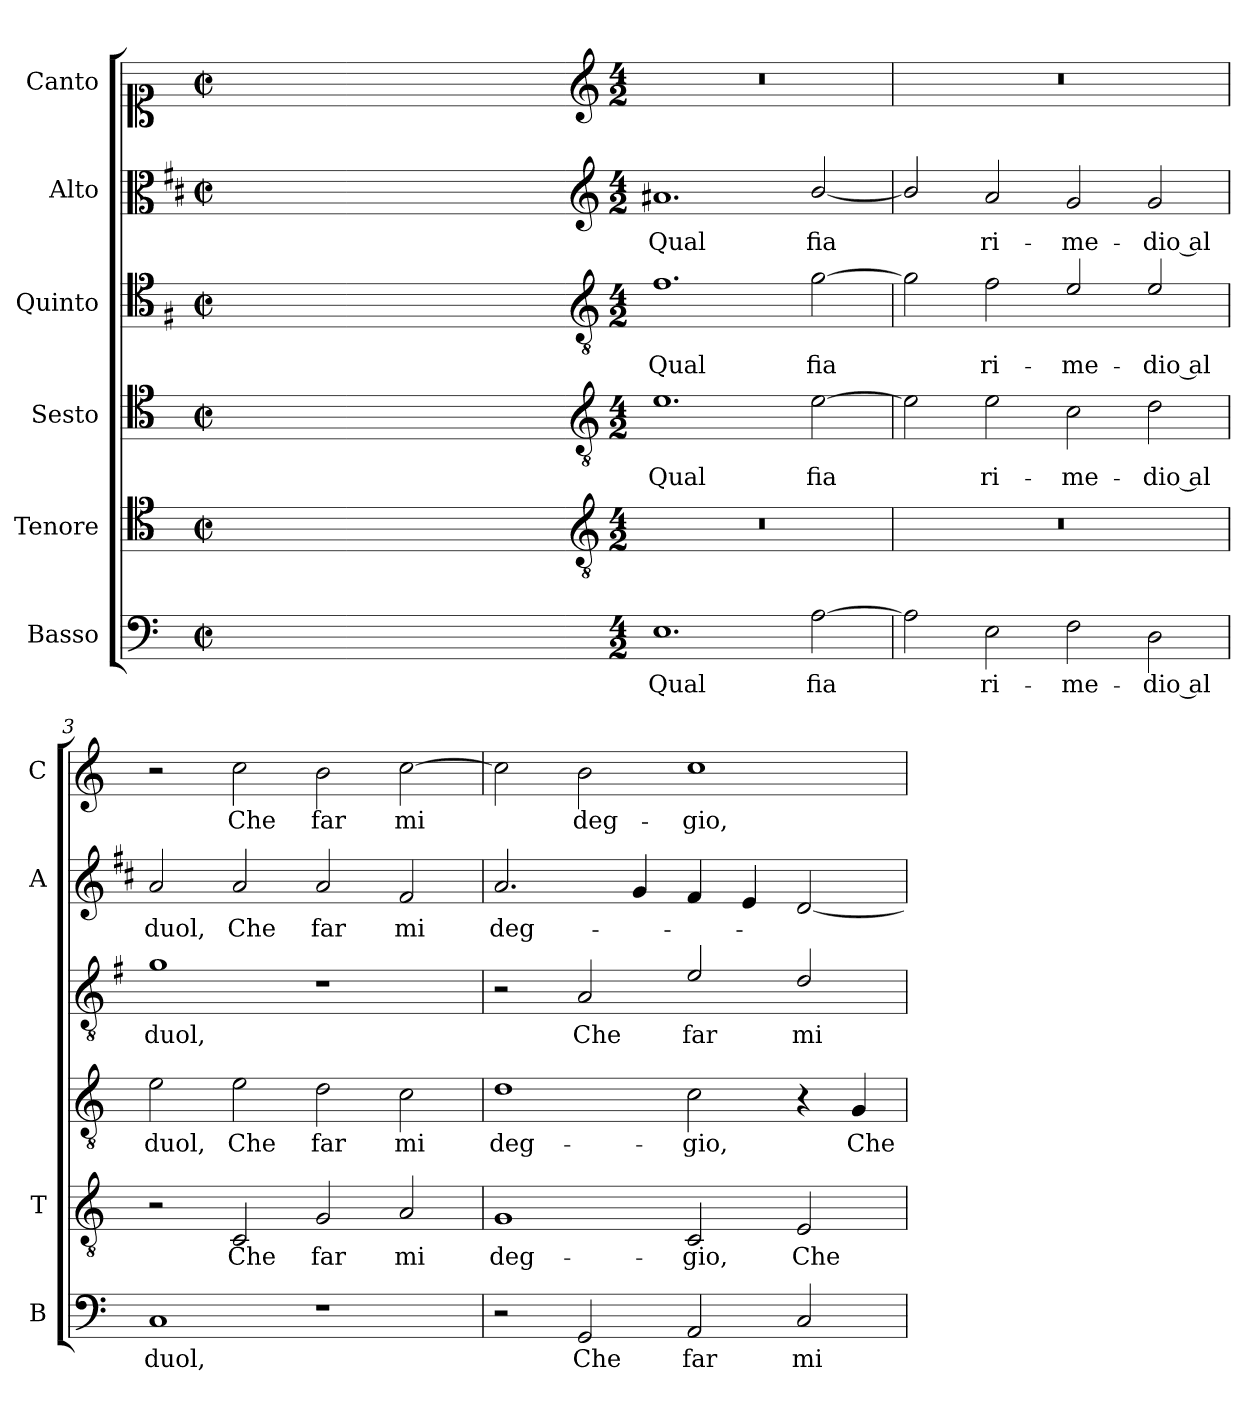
**kern	**text	**kern	**text	**kern	**text	**kern	**text	**kern	**text	**kern	**text
*part6	*part6	*part5	*part5	*part4	*part4	*part3	*part3	*part2	*part2	*part1	*part1
*staff6	*staff6	*staff5	*staff5	*staff4	*staff4	*staff3	*staff3	*staff2	*staff2	*staff1	*staff1
*I"Basso	*	*I"Tenore	*	*I"Sesto	*	*I"Quinto	*	*I"Alto	*	*I"Canto	*
*I'B	*	*I'T	*	*	*	*	*	*I'A	*	*I'C	*
*clefF4	*	*clefC4	*	*clefC4	*	*clefC4	*	*clefC3	*	*clefC1	*
*	*	*	*	*	*	*ITrd4c7	*	*ITrd1c2	*	*	*
*k[]	*	*k[]	*	*k[]	*	*k[]	*	*k[]	*	*k[]	*
*C:	*	*C:	*	*C:	*	*C:	*	*C:	*	*C:	*
*M2/2	*	*M2/2	*	*M2/2	*	*M2/2	*	*M2/2	*	*M2/2	*
*met(c|)	*	*met(c|)	*	*met(c|)	*	*met(c|)	*	*met(c|)	*	*met(c|)	*
=	=	=	=	=	=	=	=	=	=	=	=
1ryy	.	1ryy	.	1ryy	.	1ryy	.	1ryy	.	1ryy	.
=1X-	=1X-	=1X-	=1X-	=1X-	=1X-	=1X-	=1X-	=1X-	=1X-	=1X-	=1X-
4ryy	.	4ryy	.	4ryy	.	4ryy	.	4ryy	.	4ryy	.
4ryy	.	4ryy	.	4ryy	.	4ryy	.	4ryy	.	4ryy	.
4ryy	.	4ryy	.	4ryy	.	4ryy	.	4ryy	.	4ryy	.
4ryy	.	4ryy	.	4ryy	.	4ryy	.	4ryy	.	4ryy	.
=1-	=1-	=1-	=1-	=1-	=1-	=1-	=1-	=1-	=1-	=1-	=1-
*	*	*clefGv2	*	*clefGv2	*	*clefGv2	*	*clefG2	*	*clefG2	*
*M4/2	*	*M4/2	*	*M4/2	*	*M4/2	*	*M4/2	*	*M4/2	*
!	!LO:LY:b	!	!	!	!LO:LY:b	!	!LO:LY:b	!	!LO:LY:b	!	!
1.E	Qual	0r	.	1.e	Qual	1.B	Qual	1.g#X	Qual	0r	.
!	!LO:LY:b	!	!	!	!LO:LY:b	!	!LO:LY:b	!	!LO:LY:b	!	!
[2A\	fia	.	.	[2e\	fia	[2c\	fia	[2a/	fia	.	.
=2	=2	=2	=2	=2	=2	=2	=2	=2	=2	=2	=2
2A\]	.	0r	.	2e\]	.	2c\]	.	2a/]	.	0r	.
!	!LO:LY:b	!	!	!	!LO:LY:b	!	!LO:LY:b	!	!LO:LY:b	!	!
2E\	ri-	.	.	2e\	ri-	2B\	ri-	2g/	ri-	.	.
!	!LO:LY:b	!	!	!	!LO:LY:b	!	!LO:LY:b	!	!LO:LY:b	!	!
2F\	-me-	.	.	2c\	-me-	2A/	-me-	2f/	-me-	.	.
!	!LO:LY:b	!	!	!	!LO:LY:b	!	!LO:LY:b	!	!LO:LY:b	!	!
2D\	-dio al	.	.	2d\	-dio al	2A/	-dio al	2f/	-dio al	.	.
=3	=3	=3	=3	=3	=3	=3	=3	=3	=3	=3	=3
!	!LO:LY:b	!	!	!	!LO:LY:b	!	!LO:LY:b	!	!LO:LY:b	!	!
1C	duol,	2r	.	2e\	duol,	1c	duol,	2g/	duol,	2r	.
!	!	!	!LO:LY:b	!	!LO:LY:b	!	!	!	!LO:LY:b	!	!LO:LY:b
.	.	2C/	Che	2e\	Che	.	.	2g/	Che	2cc\	Che
!	!	!	!LO:LY:b	!	!LO:LY:b	!	!	!	!LO:LY:b	!	!LO:LY:b
1r	.	2G/	far	2d\	far	1r	.	2g/	far	2b\	far
!	!	!	!LO:LY:b	!	!LO:LY:b	!	!	!	!LO:LY:b	!	!LO:LY:b
.	.	2A/	mi	2c\	mi	.	.	2e/	mi	[2cc\	mi
=4	=4	=4	=4	=4	=4	=4	=4	=4	=4	=4	=4
!	!	!	!LO:LY:b	!	!LO:LY:b	!	!	!	!LO:LY:b	!	!
2r	.	1G	deg-	1d	deg-	2r	.	2.g/	deg-	2cc\]	.
!	!LO:LY:b	!	!	!	!	!	!LO:LY:b	!	!	!	!LO:LY:b
2GG/	Che	.	.	.	.	2D/	Che	.	.	2b\	deg-
.	.	.	.	.	.	.	.	4f/	.	.	.
!	!LO:LY:b	!	!LO:LY:b	!	!LO:LY:b	!	!LO:LY:b	!	!	!	!LO:LY:b
2AA/	far	2C/	-gio,	2c\	-gio,	2A/	far	4e/	.	1cc	-gio,
.	.	.	.	.	.	.	.	4d/	.	.	.
!	!LO:LY:b	!	!LO:LY:b	!	!	!	!LO:LY:b	!	!	!	!
2C/	mi	2E/	Che	4r	.	2G/	mi	[2c/	.	.	.
!	!	!	!	!	!LO:LY:b	!	!	!	!	!	!
.	.	.	.	4G/	Che	.	.	.	.	.	.
=	=	=	=	=	=	=	=	=	=	=	=
*-	*-	*-	*-	*-	*-	*-	*-	*-	*-	*-	*-
